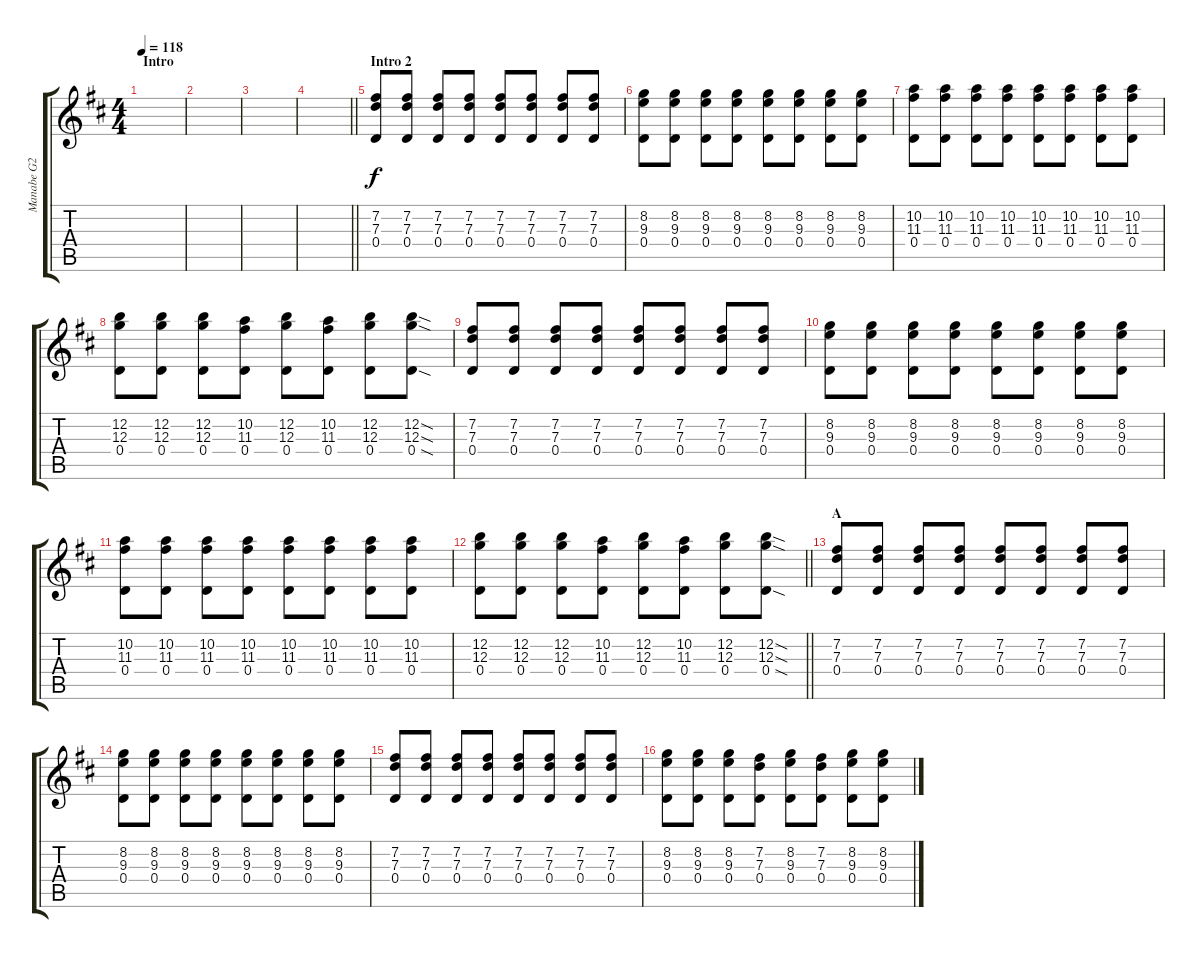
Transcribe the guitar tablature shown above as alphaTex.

\track ("Manabe G2" "Manabe G2") {instrument overdrivenguitar}
\staff {score tabs}
\tuning (E4 B3 G3 D3 A2 E2) {hide}
\ts (4 4)
\section ("" "Intro")
\tempo 118
\clef g2
\ks d
|
|
|
\barLineRight lightlight
|
\section ("" "Intro 2")
(7.2 7.3 0.4).8 (7.2 7.3 0.4).8 (7.2 7.3 0.4).8 (7.2 7.3 0.4).8 (7.2 7.3 0.4).8 (7.2 7.3 0.4).8 (7.2 7.3 0.4).8 (7.2 7.3 0.4).8 |
(8.2 9.3 0.4).8 (8.2 9.3 0.4).8 (8.2 9.3 0.4).8 (8.2 9.3 0.4).8 (8.2 9.3 0.4).8 (8.2 9.3 0.4).8 (8.2 9.3 0.4).8 (8.2 9.3 0.4).8 |
(10.2 11.3 0.4).8 (10.2 11.3 0.4).8 (10.2 11.3 0.4).8 (10.2 11.3 0.4).8 (10.2 11.3 0.4).8 (10.2 11.3 0.4).8 (10.2 11.3 0.4).8 (10.2 11.3 0.4).8 |
(12.2 12.3 0.4).8 (12.2 12.3 0.4).8 (12.2 12.3 0.4).8 (10.2 11.3 0.4).8 (12.2 12.3 0.4).8 (10.2 11.3 0.4).8 (12.2 12.3 0.4).8 (12.2{sod} 12.3{sod} 0.4{sod}).8 |
(7.2 7.3 0.4).8 (7.2 7.3 0.4).8 (7.2 7.3 0.4).8 (7.2 7.3 0.4).8 (7.2 7.3 0.4).8 (7.2 7.3 0.4).8 (7.2 7.3 0.4).8 (7.2 7.3 0.4).8 |
(8.2 9.3 0.4).8 (8.2 9.3 0.4).8 (8.2 9.3 0.4).8 (8.2 9.3 0.4).8 (8.2 9.3 0.4).8 (8.2 9.3 0.4).8 (8.2 9.3 0.4).8 (8.2 9.3 0.4).8 |
(10.2 11.3 0.4).8 (10.2 11.3 0.4).8 (10.2 11.3 0.4).8 (10.2 11.3 0.4).8 (10.2 11.3 0.4).8 (10.2 11.3 0.4).8 (10.2 11.3 0.4).8 (10.2 11.3 0.4).8 |
\barLineRight lightlight
(12.2 12.3 0.4).8 (12.2 12.3 0.4).8 (12.2 12.3 0.4).8 (10.2 11.3 0.4).8 (12.2 12.3 0.4).8 (10.2 11.3 0.4).8 (12.2 12.3 0.4).8 (12.2{sod} 12.3{sod} 0.4{sod}).8 |
\section ("" "A")
(7.2 7.3 0.4).8 (7.2 7.3 0.4).8 (7.2 7.3 0.4).8 (7.2 7.3 0.4).8 (7.2 7.3 0.4).8 (7.2 7.3 0.4).8 (7.2 7.3 0.4).8 (7.2 7.3 0.4).8 |
(8.2 9.3 0.4).8 (8.2 9.3 0.4).8 (8.2 9.3 0.4).8 (8.2 9.3 0.4).8 (8.2 9.3 0.4).8 (8.2 9.3 0.4).8 (8.2 9.3 0.4).8 (8.2 9.3 0.4).8 |
(7.2 7.3 0.4).8 (7.2 7.3 0.4).8 (7.2 7.3 0.4).8 (7.2 7.3 0.4).8 (7.2 7.3 0.4).8 (7.2 7.3 0.4).8 (7.2 7.3 0.4).8 (7.2 7.3 0.4).8 |
(8.2 9.3 0.4).8 (8.2 9.3 0.4).8 (8.2 9.3 0.4).8 (7.2 7.3 0.4).8 (8.2 9.3 0.4).8 (7.2 7.3 0.4).8 (8.2 9.3 0.4).8 (8.2 9.3 0.4).8
